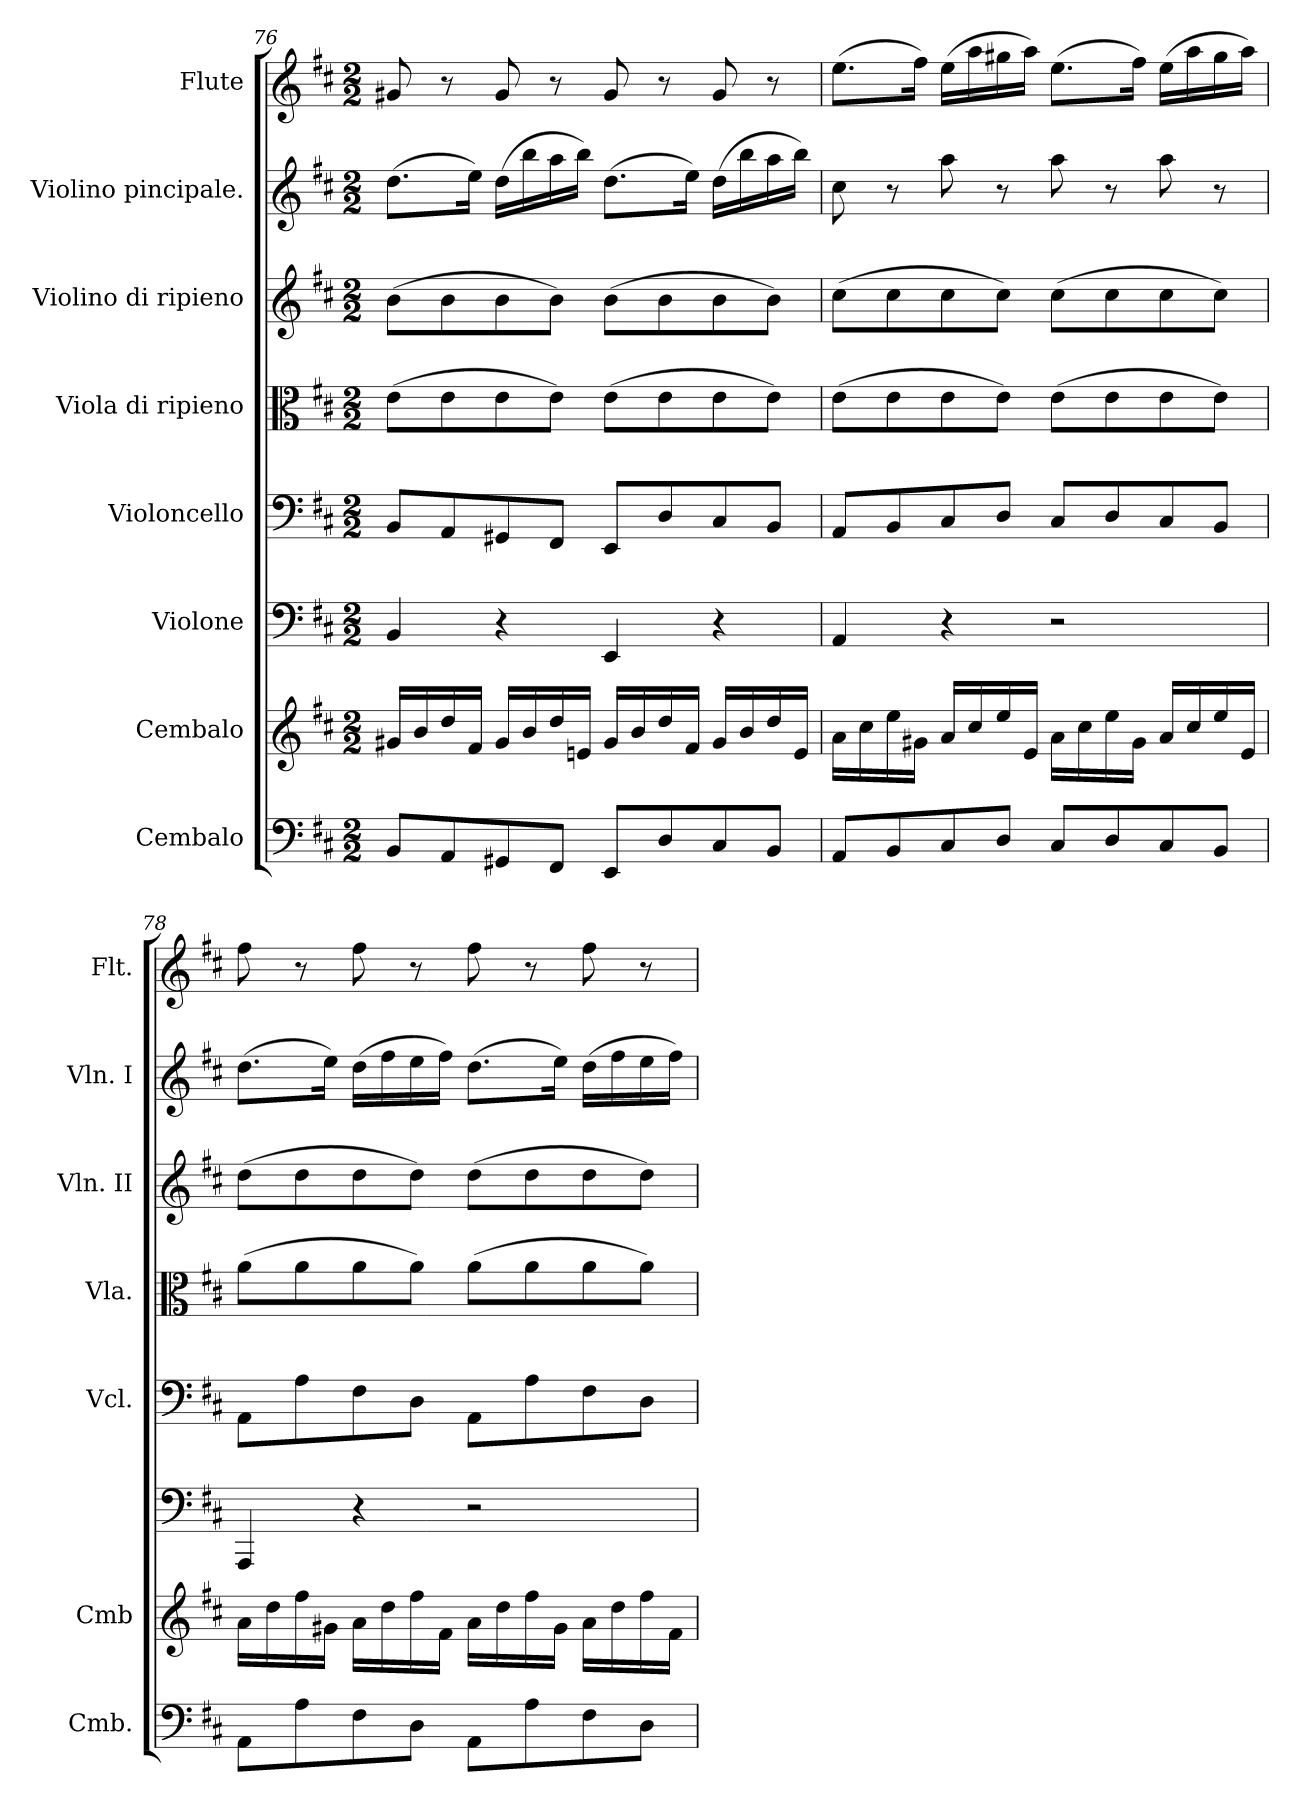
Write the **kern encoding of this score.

**kern	**kern	**kern	**kern	**kern	**kern	**kern	**kern
*part8	*part7	*part6	*part5	*part4	*part3	*part2	*part1
*staff8	*staff7	*staff6	*staff5	*staff4	*staff3	*staff2	*staff1
*I"Cembalo	*I"Cembalo	*I"Violone	*I"Violoncello	*I"Viola di ripieno	*I"Violino di ripieno	*I"Violino pincipale.	*I"Flute
*I'Cmb.	*I'Cmb	*	*I'Vcl.	*I'Vla.	*I'Vln. II	*I'Vln. I	*I'Flt.
!!LO:LB:g=z
*clefF4	*clefG2	*clefF4	*clefF4	*clefC3	*clefG2	*clefG2	*clefG2
*	*	*ITrd7c12	*	*	*	*	*
*k[f#c#]	*k[f#c#]	*k[f#c#]	*k[f#c#]	*k[f#c#]	*k[f#c#]	*k[f#c#]	*k[f#c#]
*D:	*D:	*D:	*D:	*D:	*D:	*D:	*D:
*M2/2	*M2/2	*M2/2	*M2/2	*M2/2	*M2/2	*M2/2	*M2/2
=76	=76	=76	=76	=76	=76	=76	=76
8BB/L	16g#X/LL	4BBB/	8BB/L	(>8e\L	(>8b\L	(>8.dd\L	8g#X/
.	16b/	.	.	.	.	.	.
8AA/	16dd/	.	8AA/	8e\	8b\	.	8r
.	16f#/JJ	.	.	.	.	16ee\Jk)	.
8GG#X/	16g#/LL	4r	8GG#X/	8e\	8b\	(>16dd\LL	8g#/
.	16b/	.	.	.	.	16bb\	.
8FF#/J	16dd/	.	8FF#/J	8e\J)	8b\J)	16aa\	8r
.	16en/JJ	.	.	.	.	16bb\JJ)	.
8EE/L	16g#/LL	4EEE/	8EE/L	(>8e\L	(>8b\L	(>8.dd\L	8g#/
.	16b/	.	.	.	.	.	.
8D/	16dd/	.	8D/	8e\	8b\	.	8r
.	16f#/JJ	.	.	.	.	16ee\Jk)	.
8C#/	16g#/LL	4r	8C#/	8e\	8b\	(>16dd\LL	8g#/
.	16b/	.	.	.	.	16bb\	.
8BB/J	16dd/	.	8BB/J	8e\J)	8b\J)	16aa\	8r
.	16e/JJ	.	.	.	.	16bb\JJ)	.
=77	=77	=77	=77	=77	=77	=77	=77
8AA/L	16a\LL	4AAA/	8AA/L	(>8e\L	(>8cc#\L	8cc#\	(>8.ee\L
.	16cc#\	.	.	.	.	.	.
8BB/	16ee\	.	8BB/	8e\	8cc#\	8r	.
.	16g#X\JJ	.	.	.	.	.	16ff#\Jk)
8C#/	16a/LL	4r	8C#/	8e\	8cc#\	8aa\	(>16ee\LL
.	16cc#/	.	.	.	.	.	16aa\
8D/J	16ee/	.	8D/J	8e\J)	8cc#\J)	8r	16gg#X\
.	16e/JJ	.	.	.	.	.	16aa\JJ)
8C#/L	16a\LL	2r	8C#/L	(>8e\L	(>8cc#\L	8aa\	(>8.ee\L
.	16cc#\	.	.	.	.	.	.
8D/	16ee\	.	8D/	8e\	8cc#\	8r	.
.	16g#\JJ	.	.	.	.	.	16ff#\Jk)
8C#/	16a/LL	.	8C#/	8e\	8cc#\	8aa\	(>16ee\LL
.	16cc#/	.	.	.	.	.	16aa\
8BB/J	16ee/	.	8BB/J	8e\J)	8cc#\J)	8r	16gg#\
.	16e/JJ	.	.	.	.	.	16aa\JJ)
=78	=78	=78	=78	=78	=78	=78	=78
8AA\L	16a\LL	4AAAA/	8AA\L	(>8a\L	(>8dd\L	(>8.dd\L	8ff#\
.	16dd\	.	.	.	.	.	.
8A\	16ff#\	.	8A\	8a\	8dd\	.	8r
.	16g#X\JJ	.	.	.	.	16ee\Jk)	.
8F#\	16a\LL	4r	8F#\	8a\	8dd\	(>16dd\LL	8ff#\
.	16dd\	.	.	.	.	16ff#\	.
8D\J	16ff#\	.	8D\J	8a\J)	8dd\J)	16ee\	8r
.	16f#\JJ	.	.	.	.	16ff#\JJ)	.
8AA\L	16a\LL	2r	8AA\L	(>8a\L	(>8dd\L	(>8.dd\L	8ff#\
.	16dd\	.	.	.	.	.	.
8A\	16ff#\	.	8A\	8a\	8dd\	.	8r
.	16g#\JJ	.	.	.	.	16ee\Jk)	.
8F#\	16a\LL	.	8F#\	8a\	8dd\	(>16dd\LL	8ff#\
.	16dd\	.	.	.	.	16ff#\	.
8D\J	16ff#\	.	8D\J	8a\J)	8dd\J)	16ee\	8r
.	16f#\JJ	.	.	.	.	16ff#\JJ)	.
=	=	=	=	=	=	=	=
*-	*-	*-	*-	*-	*-	*-	*-
